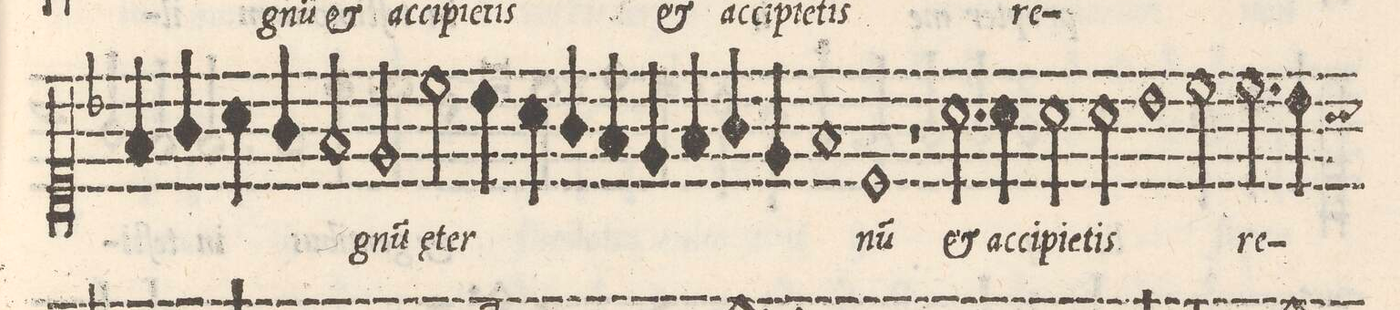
**kern	**text
*I"CANTVS	*
*clefC1	*
*k[b-]	*
*met(C|)	*
*M2/1	*
4f/	.
4g/	.
=46-	=46-
4a\	.
4g/	.
2f/	.
2e/	gnu(m)
2cc\	ę-
=47-	=47-
4b-\	-ter-
4a\	.
4g/	.
4f/	.
4e/	.
4f/	.
4g/	.
4e/	.
=48-	=48-
1f	.
1c	-nu(m)
=49-	=49-
1r	.
2.a\	et
4a\	ac-
=50-	=50-
2a\	-ci-
2a\	-pi-
1b-	-e-
=51-	=51-
2cc\	-tis
2.cc\	re-
4b-\	.
*custos:a	*
*-	*-
